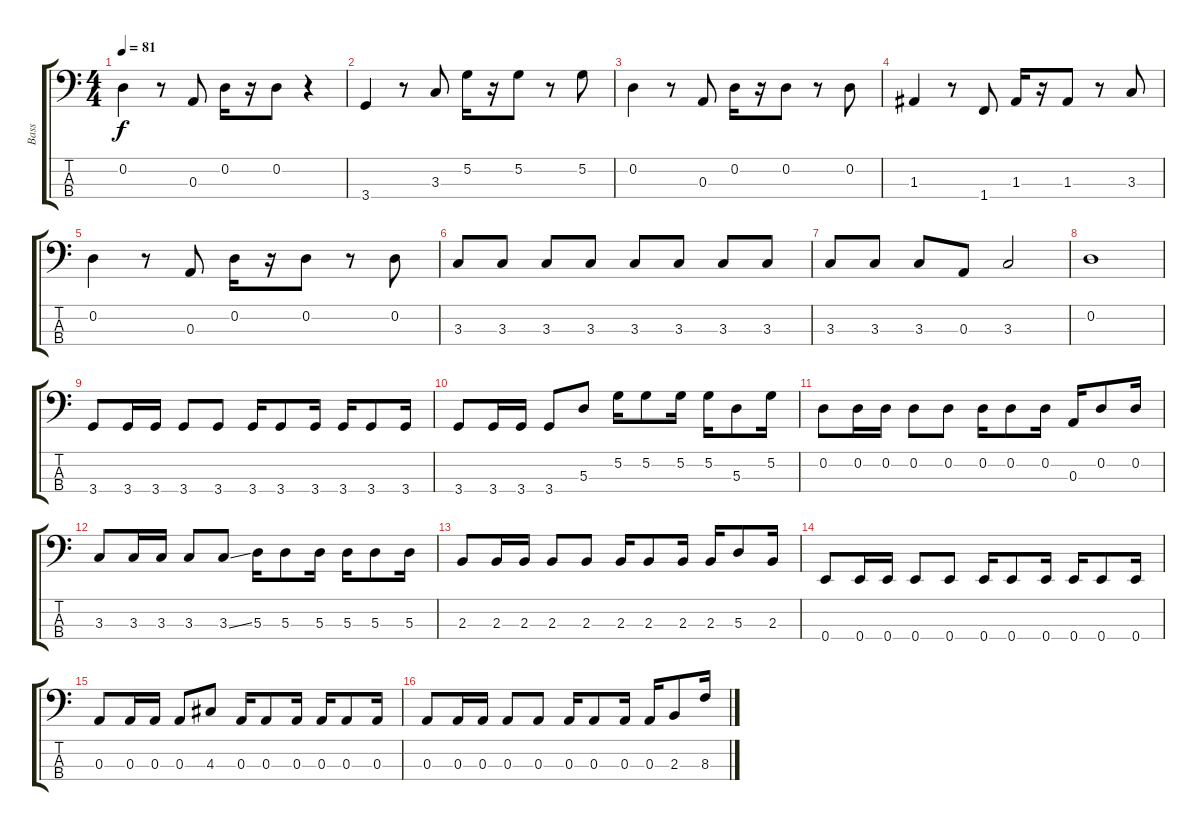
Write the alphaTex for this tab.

\track ("Bass" "Bass") {instrument electricbassfinger}
\staff {score tabs}
\tuning (G2 D2 A1 E1) {hide}
\ts (4 4)
\tempo 81
\clef f4
\ks c
0.2.4{dy f} r.8 0.3.8 0.2.16 r.16 0.2.8 r.4 |
3.4.4 r.8 3.3.8 5.2.16 r.16 5.2.8 r.8 5.2.8 |
0.2.4 r.8 0.3.8 0.2.16 r.16 0.2.8 r.8 0.2.8 |
1.3.4 r.8 1.4.8 1.3.16 r.16 1.3.8 r.8 3.3.8 |
0.2.4 r.8 0.3.8 0.2.16 r.16 0.2.8 r.8 0.2.8 |
3.3.8 3.3.8 3.3.8 3.3.8 3.3.8 3.3.8 3.3.8 3.3.8 |
3.3.8 3.3.8 3.3.8 0.3.8 3.3.2 |
0.2.1 |
3.4.8 3.4.16 3.4.16 3.4.8 3.4.8 3.4.16 3.4.8 3.4.16 3.4.16 3.4.8 3.4.16 |
3.4.8 3.4.16 3.4.16 3.4.8 5.3.8 5.2.16 5.2.8 5.2.16 5.2.16 5.3.8 5.2.16 |
0.2.8 0.2.16 0.2.16 0.2.8 0.2.8 0.2.16 0.2.8 0.2.16 0.3.16 0.2.8 0.2.16 |
3.3.8 3.3.16 3.3.16 3.3.8 3.3{ss}.8 5.3.16 5.3.8 5.3.16 5.3.16 5.3.8 5.3.16 |
2.3.8 2.3.16 2.3.16 2.3.8 2.3.8 2.3.16 2.3.8 2.3.16 2.3.16 5.3.8 2.3.16 |
0.4.8 0.4.16 0.4.16 0.4.8 0.4.8 0.4.16 0.4.8 0.4.16 0.4.16 0.4.8 0.4.16 |
0.3.8 0.3.16 0.3.16 0.3.8 4.3.8 0.3.16 0.3.8 0.3.16 0.3.16 0.3.8 0.3.16 |
0.3.8 0.3.16 0.3.16 0.3.8 0.3.8 0.3.16 0.3.8 0.3.16 0.3.16 2.3.8 8.3.16
